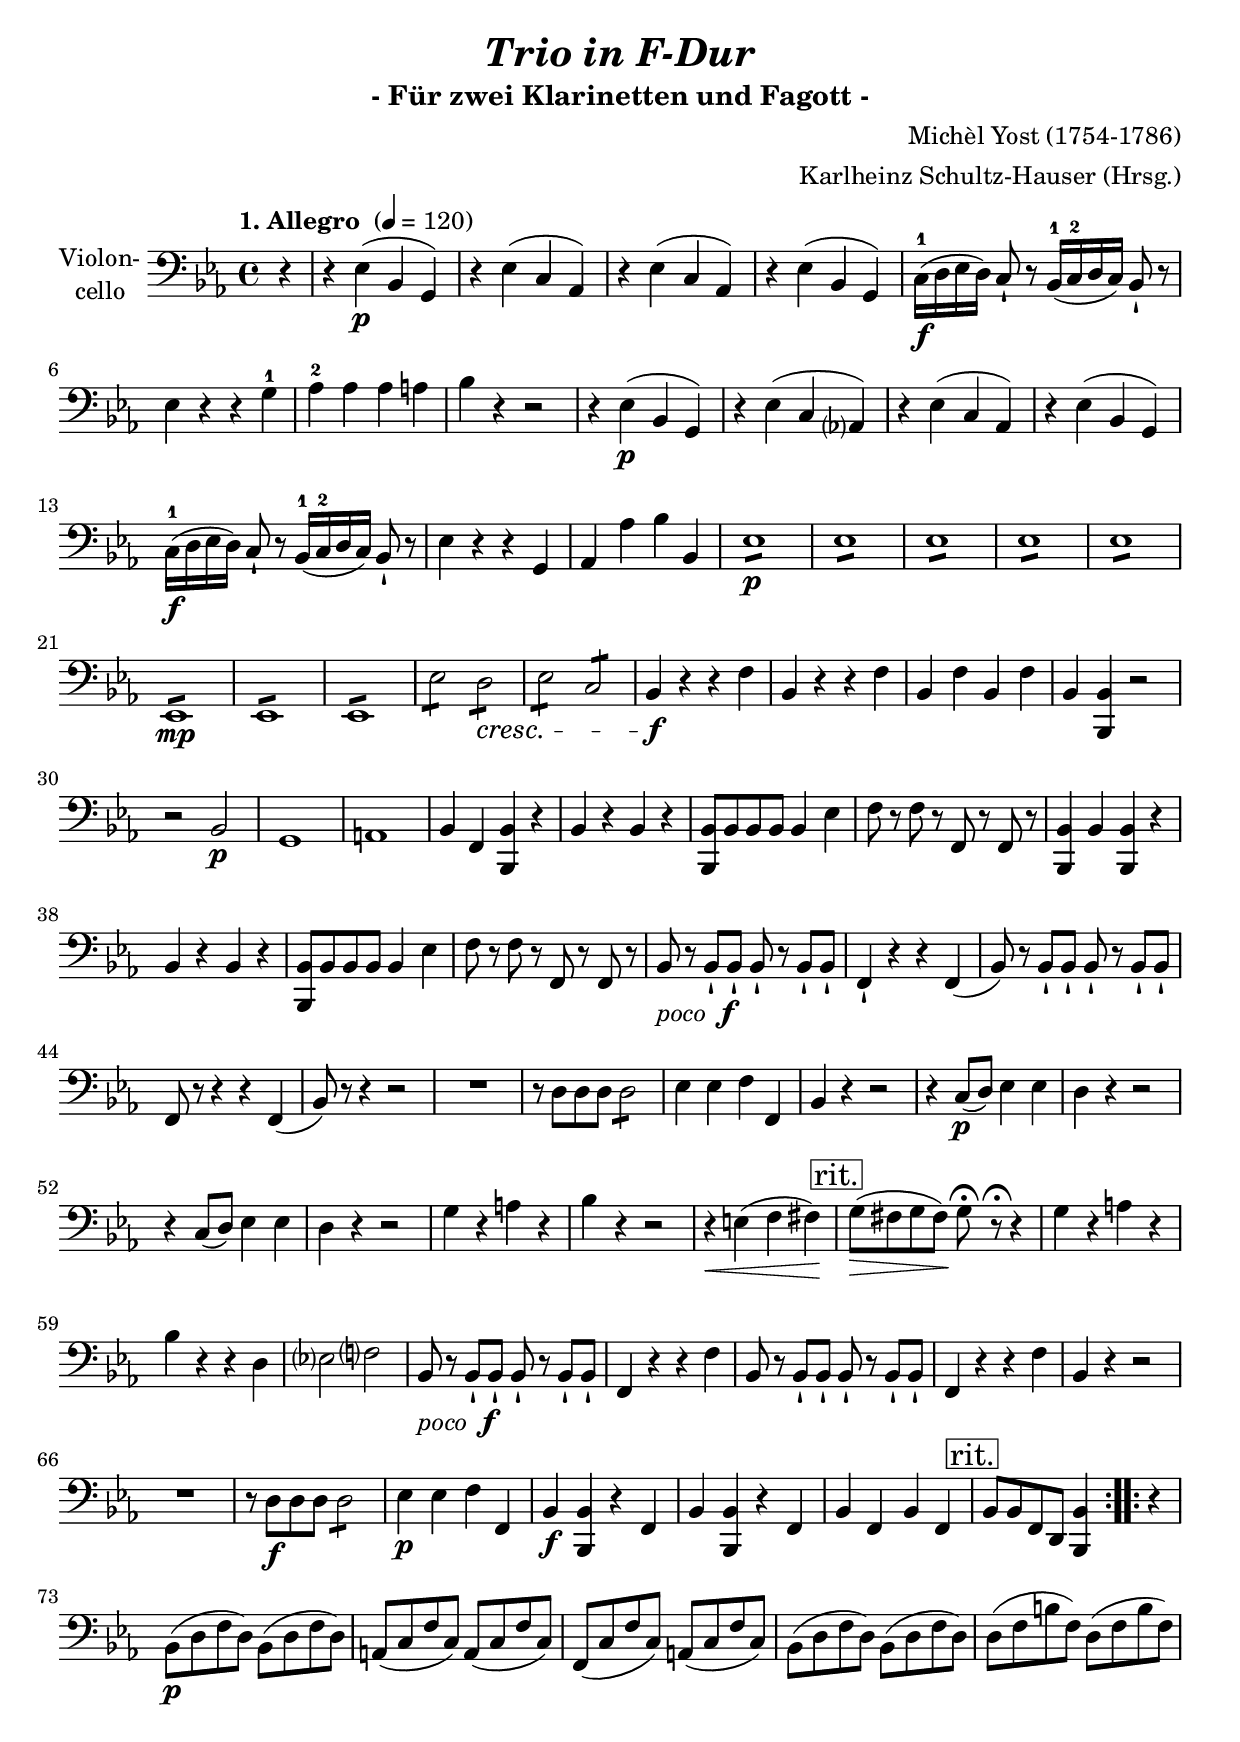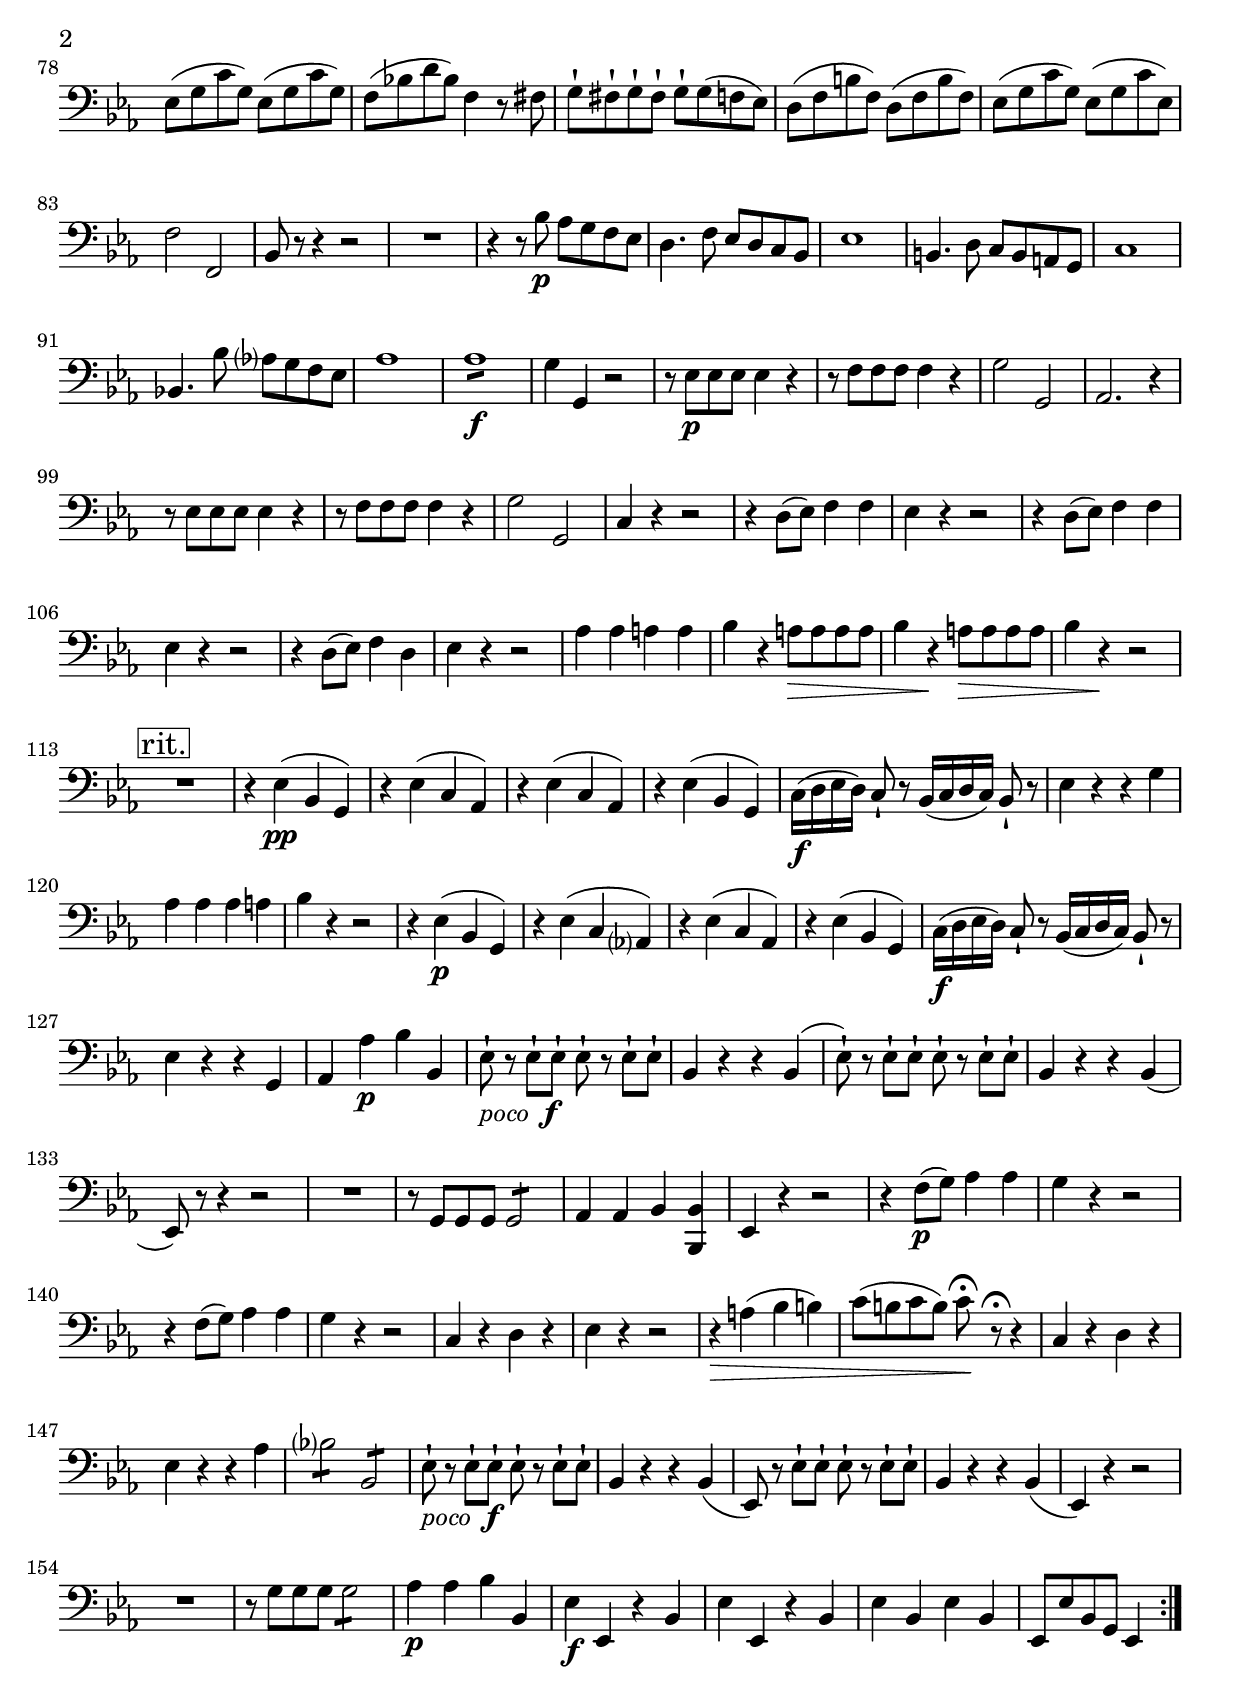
\version "2.18.2"
\include "deutsch.ly"

#(set-global-staff-size 21.5)

\header {
  title     = \markup \bold \italic "Trio in F-Dur"
  subtitle  = "- Für zwei Klarinetten und Fagott -"
  composer  = "Michèl Yost (1754-1786)"
  arranger  = "Karlheinz Schultz-Hauser (Hrsg.)"
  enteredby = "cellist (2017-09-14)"
%  piece     = ""
}

voiceconsts = {
  \key es \major
  \time 4/4
  \clef "bass"
%  \numericTimeSignature
  \compressFullBarRests
  % Set default beaming for all staves
%  \set Timing.beamExceptions = #'()
%  \set Timing.baseMoment     = #(ly:make-moment 1 4)
%  \set Timing.beatStructure  = #'(1 1 1)
}

mifl = "flute"
miob = "oboe"
mifh = "french horn"
mikl = "clarinet"
mist = "string ensemble 1"
miba = "cello"

pocof = \markup { \italic "poco " \dynamic f }
rit   = \mark \markup \box "rit."

introa = {        \tempo "1. Allegro " 4=120 }
introb = { \break \tempo "2. Rondo "   4=80 \time 6/8 }

va = \relative c {
  \voiceconsts

  \introa
  \repeat volta 2 {
    \partial 4 r4
    r es(\p b g)
    r es'( c as)
    r es'( c as)
    r es'( b g)
    c16(-1\f d es d) c8-! r b16(-1 c-2 d c) b8-! r

    es4 r r g-1
    as-2 as as a
    b r r2
    r4 es,(\p b g)
    r es'( c as?)
    r es'( c as)

    r es'( b g)
    c16(-1\f d es d) c8-! r b16(-1 c-2 d c) b8-! r
    es4 r r g,
    as as' b b,

    \repeat tremolo 8 es8\p
    \repeat tremolo 8 es
    \repeat tremolo 8 es
    \repeat tremolo 8 es
    \repeat tremolo 8 es

    \repeat tremolo 8 es,\mp
    \repeat tremolo 8 es
    \repeat tremolo 8 es
    \repeat tremolo 4 es' \repeat tremolo 4 d\cresc
    \repeat tremolo 4 es \repeat tremolo 4 c

    b4\f r r f'
    b, r r f'
    b, f' b, f'
    b, <b, b'> r2
    r b'\p
    g1

    a
    b4 f <b, b'> r
    b' r b r
    <b, b'>8 b' b b b4 es
    f8 r f r f, r f r

    <b, b'>4 b' <b, b'> r
    b' r b r
    <b, b'>8 b' b b b4 es
    f8 r f r f, r f r
    b_\pocof r b-! b-! b-! r b-! b-!

    f4-! r r f(
    b8) r b-! b-! b-! r b-! b-!
    f r r4 r f(
    b8) r r4 r2
    R1

    r8 d d d \repeat tremolo 4 d
    es4 es f f,
    b r r2
    r4 c8(\p d) es4 es
    d r r2
    r4 c8( d) es4 es

    d r r2
    g4 r a r
    b r r2
    r4\< e,( f fis)\! \rit
    g8(\> fis g fis)\! g\fermata r\fermata r4
    g r a r

    b r r d,
    es?2 f?
    b,8_\pocof r b-! b-! b-! r b-! b-!
    f4 r r f'
    b,8 r b-! b-! b-! r b-! b-!
    f4 r r f'

    b, r r2
    R1
    r8 d\f d d \repeat tremolo 4 d
    es4\p es f f,
    b\f <b, b'> r f'
    b <b, b'> r f'

    b f b f \rit
    b8 b f d <b b'>4
  }
  \repeat volta 2 {
    r4
    b'8(\p d f d) b( d f d)
    a( c f c) a( c f c)
    f,( c' f c) a( c f c)

    b( d f d) b( d f d)
    d( f h f) d( f h f)
    es( g c g) es( g c g)
    f( b! d b) f4 r8 fis
    g-! fis-! g-! fis-! g-! g( f es)

    d( f h f) d( f h f)
    es( g c g) es( g c es,)
    f2 f,
    b8 r r4 r2
    R1

    r4 r8 b'\p as g f es
    d4. f8 es d c b
    es1
    h4. d8 c h a g
    c1
    b!4. b'8 as? g f es

    as1
    \repeat tremolo 8 as8\f
    g4 g, r2
    r8 es'\p es es es4 r
    r8 f f f f4 r
    g2 g,

    as2. r4
    r8 es' es es es4 r
    r8 f f f f4 r
    g2 g,
    c4 r r2
    r4 d8( es) f4 f

    es r r2
    r4 d8( es) f4 f
    es r r2
    r4 d8( es) f4 d
    es r r2
    as4 as a a

    b r a8\> a a a
    b4 r\! a8\> a a a
    b4 r\! r2 \rit
    R1
    r4 es,(\pp b g)
    r es'( c as)

    r es'( c as)
    r es'( b g)
    c16(\f d es d) c8-! r b16( c d c) b8-! r
    es4 r r g
    as as as a

    b r r2
    r4 es,(\p b g)
    r es'( c as?)
    r es'( c as)
    r es'( b g)

    c16(\f d es d) c8-! r b16( c d c) b8-! r
    es4 r r g,
    as as'\p b b,
    es8-!_\pocof r es-! es-! es-! r es-! es-!
    b4 r r b(

    es8)-! r es-! es-! es-! r es-! es-!
    b4 r r b(
    es,8) r r4 r2
    R1
    r8 g g g \repeat tremolo 4 g
    as4 as b <b, b'>

    es r r2
    r4 f'8(\p g) as4 as
    g r r2
    r4 f8( g) as4 as
    g r r2
    c,4 r d r

    es r r2
    r4\> a( b h)
    c8( h c h) c\fermata\! r\fermata r4
    c,4 r d r
    es r r as
    \repeat tremolo 4 b?8 \repeat tremolo 4 b,

    es8-!_\pocof r es-! es-! es-! r es-! es-!
    b4 r r b(

    es,8) r es'-! es-! es-! r es-! es-!
    b4 r r b(
    es,) r r2
    R1

    r8 g' g g \repeat tremolo 4 g
    as4\p as b b,
    es\f es, r b'
    es es, r b'
    es b es b
    es,8 es' b g es4
  }
}


music = \new StaffGroup <<
      \new Staff {
	\set Staff.midiInstrument = \miba
	\set Staff.instrumentName = \markup \center-column { "Violon-" "cello" }
	\transpose es es { \va }
      }
>>

\book {
  \score {
    \music
    \layout {}
  }

  \score {
    \unfoldRepeats \music

    \midi {
      \context {
        \Score
      }
    }
  }
}
